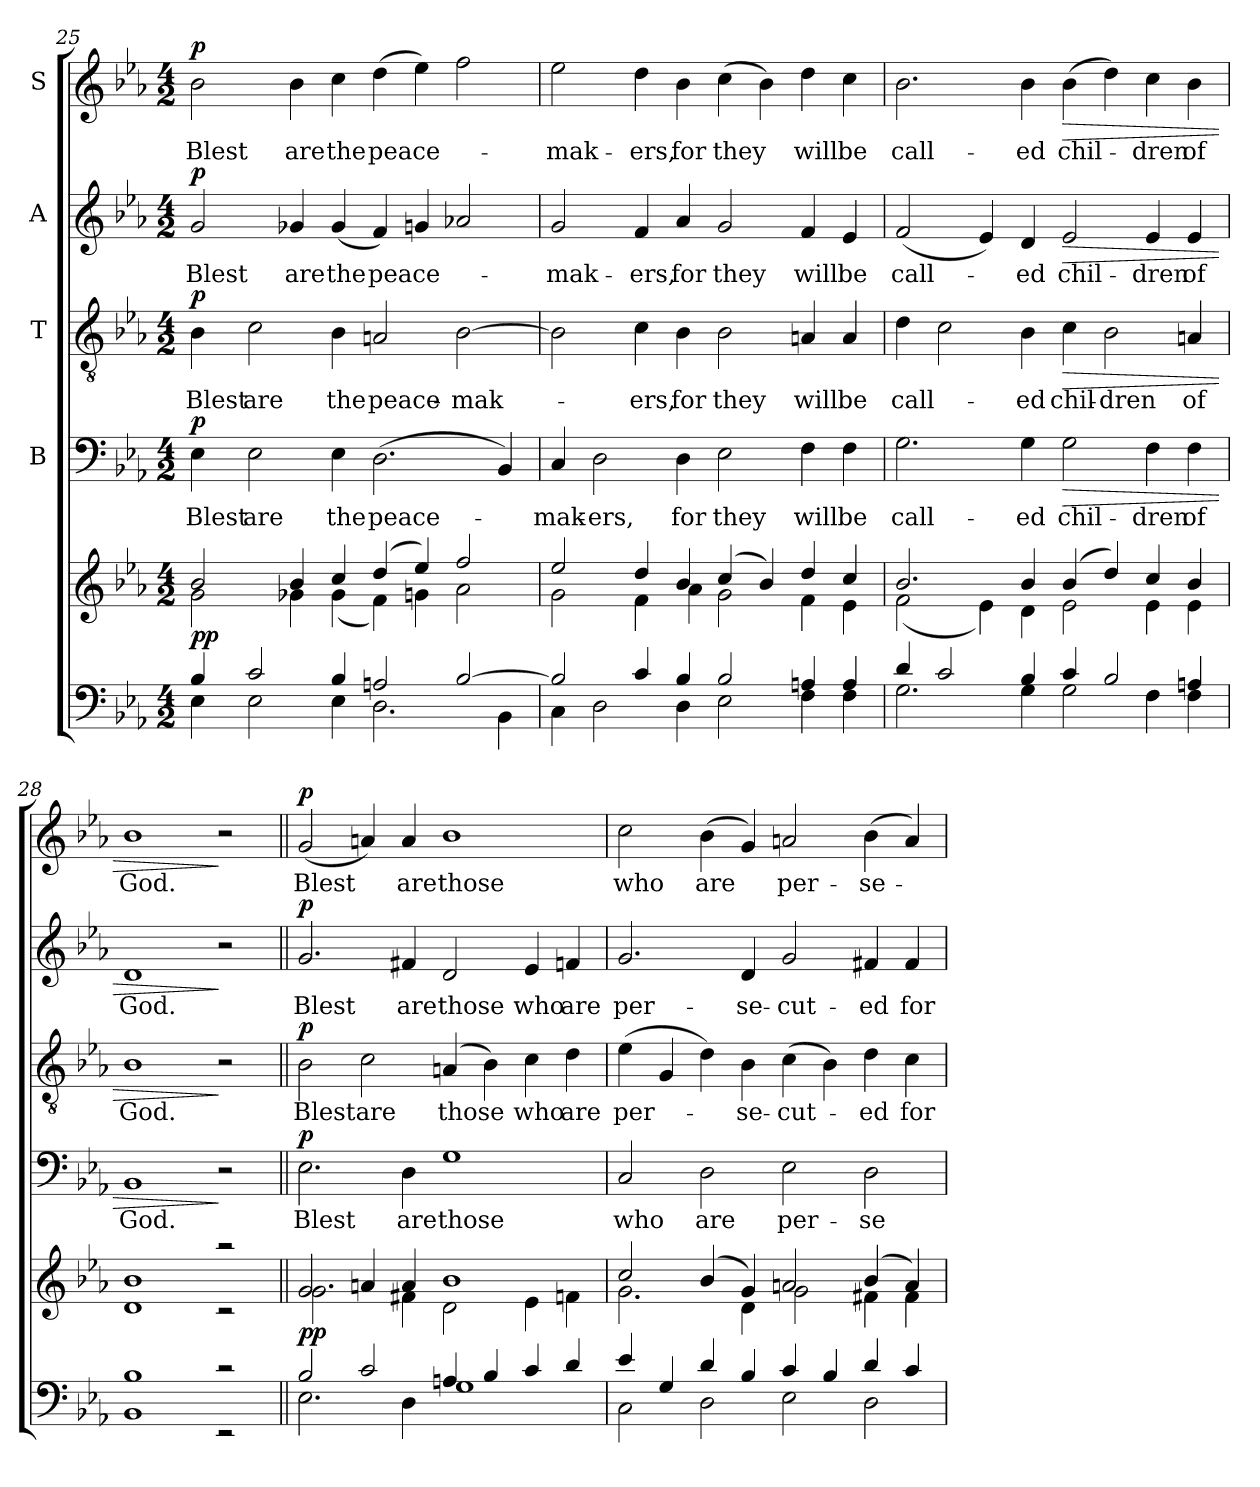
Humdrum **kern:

**kern	**kern	**dynam	**kern	**text	**dynam	**kern	**text	**dynam	**kern	**text	**dynam	**kern	**text	**dynam
*part5	*part5	*part5	*part4	*part4	*part4	*part3	*part3	*part3	*part2	*part2	*part2	*part1	*part1	*part1
*staff6	*staff5	*staff5/6	*staff4	*staff4	*staff4	*staff3	*staff3	*staff3	*staff2	*staff2	*staff2	*staff1	*staff1	*staff1
*	*	*	*I"B	*	*	*I"T	*	*	*I"A	*	*	*I"S	*	*
!!LO:PB:g=z
*clefF4	*clefG2	*	*clefF4	*	*	*clefGv2	*	*	*clefG2	*	*	*clefG2	*	*
*k[b-e-a-]	*k[b-e-a-]	*	*k[b-e-a-]	*	*	*k[b-e-a-]	*	*	*k[b-e-a-]	*	*	*k[b-e-a-]	*	*
*E-:	*E-:	*	*E-:	*	*	*E-:	*	*	*E-:	*	*	*E-:	*	*
*M4/2	*M4/2	*	*M4/2	*	*	*M4/2	*	*	*M4/2	*	*	*M4/2	*	*
=25	=25	=25	=25	=25	=25	=25	=25	=25	=25	=25	=25	=25	=25	=25
*^	*^	*	*	*	*	*	*	*	*	*	*	*	*	*
!	!	!	!	!LO:DY:a=2	!	!	!	!	!	!	!	!	!	!	!	!
!	!	!	!	!LO:DY:n=1:a	!	!	!LO:DY:a	!	!	!LO:DY:a	!	!	!LO:DY:a	!	!	!LO:DY:a
4B-/	4E-\	2b-/	2g\	p p	4E-\	Blest	p	4B-\	Blest	p	2g/	Blest	p	2b-\	Blest	p
2c/	2E-\	.	.	.	2E-\	are	.	2c\	are	.	.	.	.	.	.	.
.	.	4b-/	4g-X\	.	.	.	.	.	.	.	4g-X/	are	.	4b-\	are	.
4B-/	4E-\	4cc/	(4g-\	.	4E-\	the	.	4B-\	the	.	(4g-/	the	.	4cc\	the	.
2An/	2.D\	(4dd/	4f\)	.	(2.D\	peace-	.	2An/	peace-	.	4f/)	peace-	.	(4dd\	peace-	.
.	.	4ee-/)	4gn\	.	.	.	.	.	.	.	4gn/	.	.	4ee-\)	.	.
[>2B-/	.	2ff/	2a-\	.	.	.	.	[2B-\	-mak-	.	2a-X/	.	.	2ff\	.	.
.	4BB-\	.	.	.	4BB-/)	.	.	.	.	.	.	.	.	.	.	.
=26	=26	=26	=26	=26	=26	=26	=26	=26	=26	=26	=26	=26	=26	=26	=26	=26
2B-/]	4C\	2ee-/	2g\	.	4C/	-mak-	.	2B-\]	.	.	2g/	-mak-	.	2ee-\	-mak-	.
.	2D\	.	.	.	2D\	-ers,	.	.	.	.	.	.	.	.	.	.
4c/	.	4dd/	4f\	.	.	.	.	4c\	-ers,	.	4f/	-ers,	.	4dd\	-ers,	.
4B-/	4D\	4b-/	4a-\	.	4D\	for	.	4B-\	for	.	4a-/	for	.	4b-\	for	.
2B-/	2E-\	(4cc/	2g\	.	2E-\	they	.	2B-\	they	.	2g/	they	.	(4cc\	they	.
.	.	4b-/)	.	.	.	.	.	.	.	.	.	.	.	4b-\)	.	.
4An/	4F\	4dd/	4f\	.	4F\	will	.	4An/	will	.	4f/	will	.	4dd\	will	.
4A/	4F\	4cc/	4e-\	.	4F\	be	.	4A/	be	.	4e-/	be	.	4cc\	be	.
=27	=27	=27	=27	=27	=27	=27	=27	=27	=27	=27	=27	=27	=27	=27	=27	=27
4d/	2.G\	2.b-/	(2f\	.	2.G\	call-	.	4d\	call-	.	(2f/	call-	.	2.b-\	call-	.
2c/	.	.	.	.	.	.	.	2c\	.	.	.	.	.	.	.	.
.	.	.	4e-\)	.	.	.	.	.	.	.	4e-/)	.	.	.	.	.
4B-/	4G\	4b-/	4d\	.	4G\	-ed	.	4B-\	-ed	.	4d/	-ed	.	4b-\	-ed	.
!	!	!	!	!	!	!	!LO:HP:b	!	!	!LO:HP:b	!	!	!LO:HP:b	!	!	!LO:HP:b
4c/	2G\	(4b-/	2e-\	.	2G\	chil-	>	4c\	chil-	>	2e-/	chil-	>	(4b-\	chil-	>
2B-/	.	4dd/)	.	.	.	.	.	2B-\	-dren	.	.	.	.	4dd\)	.	.
.	4F\	4cc/	4e-\	.	4F\	-dren	.	.	.	.	4e-/	-dren	.	4cc\	-dren	.
4An/	4F\	4b-/	4e-\	.	4F\	of	.	4An/	of	.	4e-/	of	.	4b-\	of	.
=28	=28	=28	=28	=28	=28	=28	=28	=28	=28	=28	=28	=28	=28	=28	=28	=28
1B-	1BB-	1b-	1d	.	1BB-	God.	.	1B-	God.	.	1d	God.	.	1b-	God.	.
2rc	2rEE	2raa	2rc	.	2r	.	]	2r	.	]	2r	.	]	2r	.	]
!!LO:LB:g=z
=29||	=29||	=29||	=29||	=29||	=29||	=29||	=29||	=29||	=29||	=29||	=29||	=29||	=29||	=29||	=29||	=29||
!	!	!	!	!LO:DY:a=2	!	!	!	!	!	!	!	!	!	!	!	!
!	!	!	!	!LO:DY:n=1:a	!	!	!LO:DY:a	!	!	!LO:DY:a	!	!	!LO:DY:a	!	!	!LO:DY:a
2B-/	2.E-\	2g/	2.g\	p p	2.E-\	Blest	p	2B-\	Blest	p	2.g/	Blest	p	(2g/	Blest	p
2c/	.	4an/	.	.	.	.	.	2c\	are	.	.	.	.	4an/)	.	.
.	4D\	4a/	4f#X\	.	4D\	are	.	.	.	.	4f#X/	are	.	4a/	are	.
4An/	1G	1b-	2d\	.	1G	those	.	(4An/	those	.	2d/	those	.	1b-	those	.
4B-/	.	.	.	.	.	.	.	4B-\)	.	.	.	.	.	.	.	.
4c/	.	.	4e-\	.	.	.	.	4c\	who	.	4e-/	who	.	.	.	.
4d/	.	.	4fn\	.	.	.	.	4d\	are	.	4fn/	are	.	.	.	.
=30	=30	=30	=30	=30	=30	=30	=30	=30	=30	=30	=30	=30	=30	=30	=30	=30
4e-/	2C\	2cc/	2.g\	.	2C/	who	.	(4e-\	per-	.	2.g/	per-	.	2cc\	who	.
4G/	.	.	.	.	.	.	.	4G/	.	.	.	.	.	.	.	.
4d/	2D\	(4b-/	.	.	2D\	are	.	4d\)	.	.	.	.	.	(4b-\	are	.
4B-/	.	4g/)	4d\	.	.	.	.	4B-\	-se-	.	4d/	-se-	.	4g/)	.	.
4c/	2E-\	2an/	2g\	.	2E-\	per-	.	(4c\	-cut-	.	2g/	-cut-	.	2an/	per-	.
4B-/	.	.	.	.	.	.	.	4B-\)	.	.	.	.	.	.	.	.
4d/	2D\	(4b-/	4f#X\	.	2D\	-se-	.	4d\	-ed	.	4f#X/	-ed	.	(4b-\	-se-	.
4c/	.	4a/)	4f#\	.	.	.	.	4c\	for	.	4f#/	for	.	4a/)	.	.
*v	*v	*	*	*	*	*	*	*	*	*	*	*	*	*	*	*
*	*v	*v	*	*	*	*	*	*	*	*	*	*	*	*	*
=	=	=	=	=	=	=	=	=	=	=	=	=	=	=
*-	*-	*-	*-	*-	*-	*-	*-	*-	*-	*-	*-	*-	*-	*-
